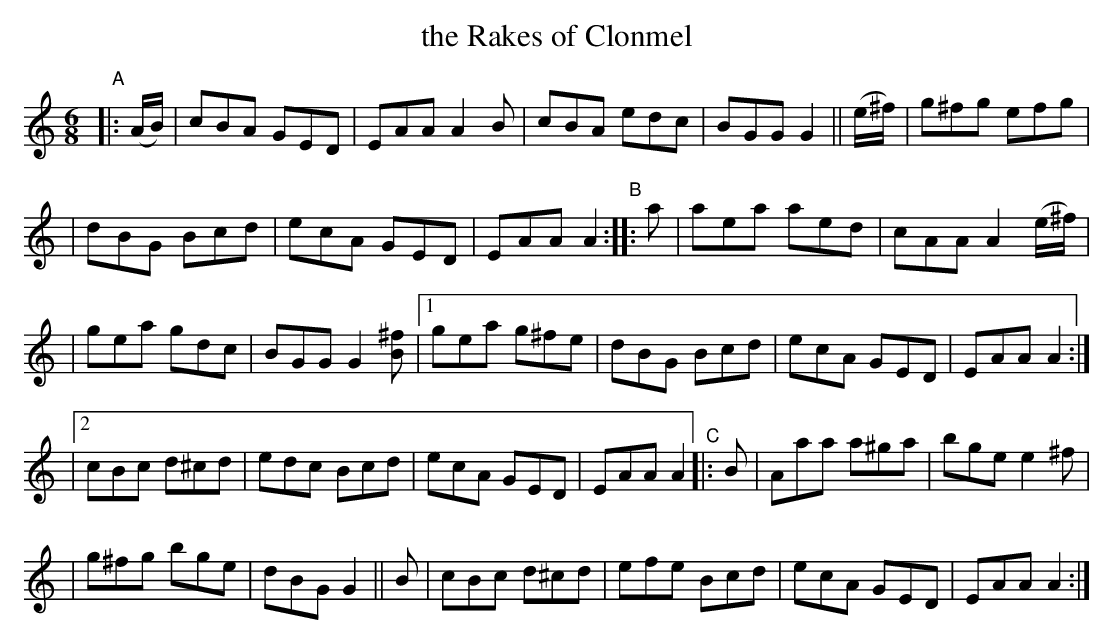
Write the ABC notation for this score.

X:1
T: the Rakes of Clonmel
M: 6/8
L: 1/8
K: Am
"^A"\
|: (A/B/) | cBA GED | EAA A2B | cBA edc | BGG G2 || (e/^f/) | g^fg efg |
| dBG Bcd | ecA GED | EAA A2 "^B":: a | aea aed | cAA A2 (e/^f/) |
| gea gdc | BGG G2 [B^f] |[1 gea g^fe | dBG Bcd | ecA GED | EAA A2 :|
|[2 cBc d^cd | edc Bcd | ecA GED | EAA A2 "^C"|: B | Aaa a^ga | bge e2^f |
| g^fg bge | dBG G2 || B | cBc d^cd | efe Bcd | ecA GED | EAA A2 :|
